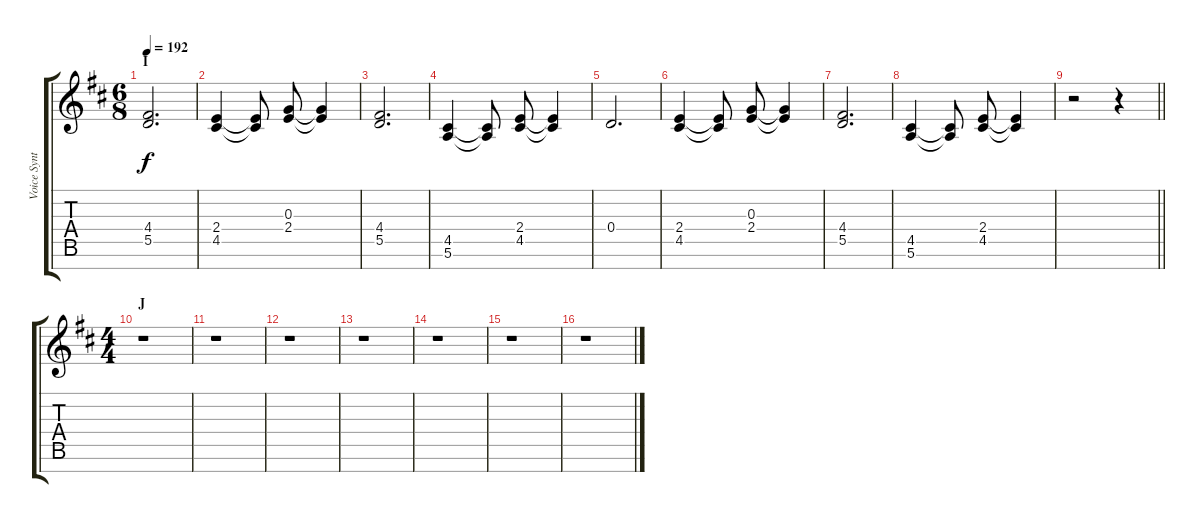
\track ("Voice Synth." "Voice Synt") {instrument pad2warm}
\staff {score tabs}
\tuning (E5 B4 G4 D4 A3 E3 B2) {hide}
\ts (6 8)
\section ("" "I")
\tempo 192
\clef g2
\ks d
(4.4 5.5).2{d dy f} |
(2.4 4.5).4 (2.4{t} 4.5{t}).8 (0.3 2.4).8 (0.3{t} 2.4{t}).4 |
(4.4 5.5).2{d} |
(4.5 5.6).4 (4.5{t} 5.6{t}).8 (2.4 4.5).8 (2.4{t} 4.5{t}).4 |
0.4.2{d} |
(2.4 4.5).4 (2.4{t} 4.5{t}).8 (0.3 2.4).8 (0.3{t} 2.4{t}).4 |
(4.4 5.5).2{d} |
(4.5 5.6).4 (4.5{t} 5.6{t}).8 (2.4 4.5).8 (2.4{t} 4.5{t}).4 |
\barLineRight lightlight
r.2 r.4 |
\ts (4 4)
\section ("" "J")
r.1 |
r.1 |
r.1 |
r.1 |
r.1 |
r.1 |
r.1
